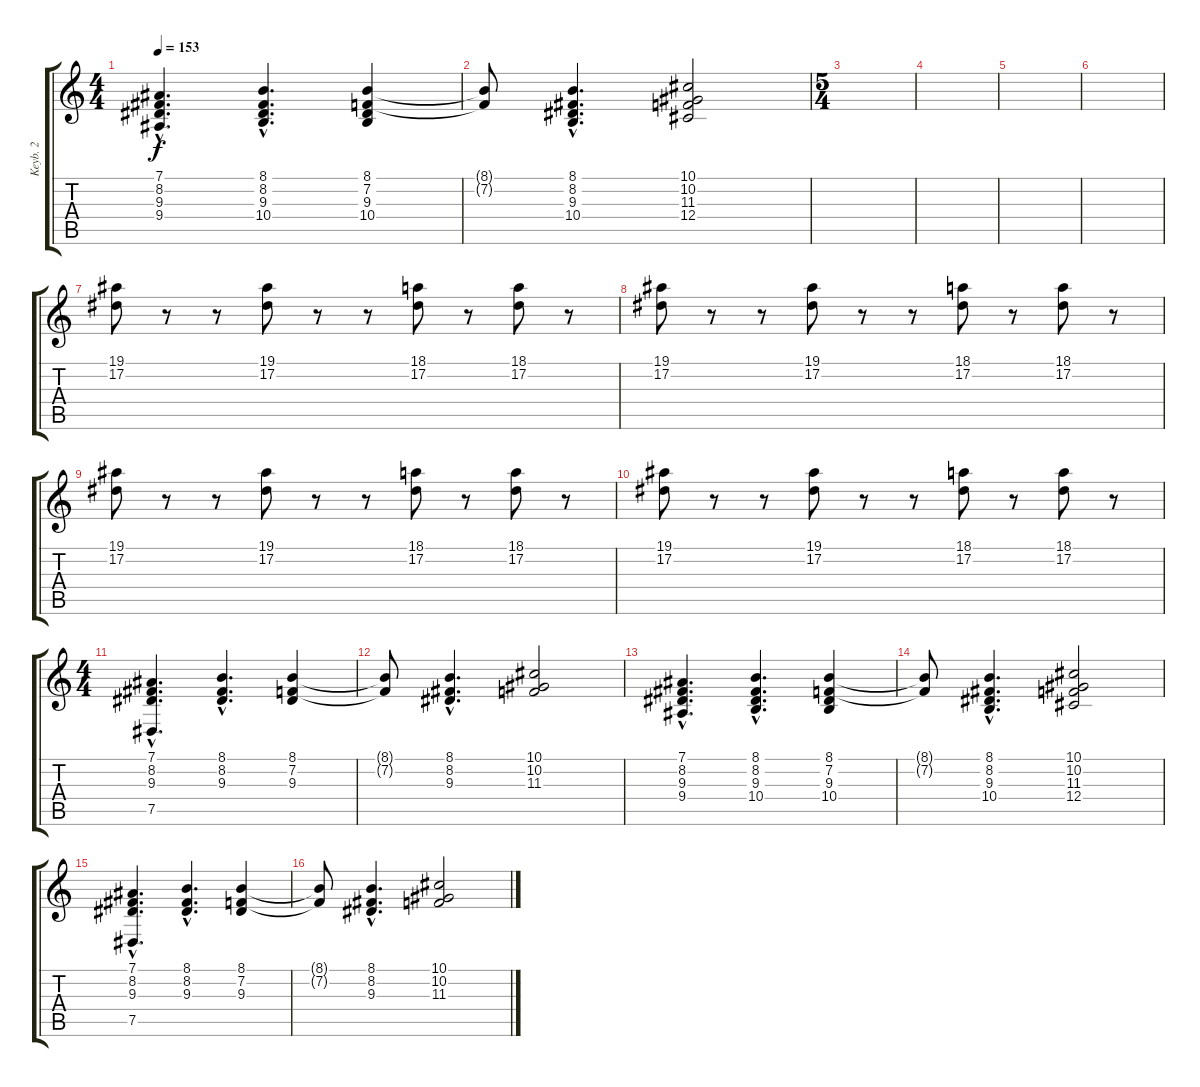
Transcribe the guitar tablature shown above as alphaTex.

\track ("Keyb. 2" "Keyb. 2") {instrument stringensemble1}
\staff {score tabs}
\tuning (Eb4 Bb3 Gb3 Db3 Ab2 Eb2) {hide}
\ts (4 4)
\tempo 153
\clef g2
\ks c
(7.1{hac} 8.2{hac} 9.3{hac} 9.4{hac}).4{d dy f} (8.1{hac} 8.2{hac} 9.3{hac} 10.4{hac}).4{d} (8.1 7.2 9.3 10.4).4 |
(8.1{t} 7.2{t}).8 (8.1{hac} 8.2{hac} 9.3{hac} 10.4{hac}).4{d} (10.1 10.2 11.3 12.4).2 |
\ts (5 4)
|
|
|
|
(19.1 17.2).8 r.8 r.8 (19.1 17.2).8 r.8 r.8 (18.1 17.2).8 r.8 (18.1 17.2).8 r.8 |
(19.1 17.2).8 r.8 r.8 (19.1 17.2).8 r.8 r.8 (18.1 17.2).8 r.8 (18.1 17.2).8 r.8 |
(19.1 17.2).8 r.8 r.8 (19.1 17.2).8 r.8 r.8 (18.1 17.2).8 r.8 (18.1 17.2).8 r.8 |
(19.1 17.2).8 r.8 r.8 (19.1 17.2).8 r.8 r.8 (18.1 17.2).8 r.8 (18.1 17.2).8 r.8 |
\ts (4 4)
(7.1{hac} 8.2{hac} 9.3{hac} 7.5{hac}).4{d} (8.1{hac} 8.2{hac} 9.3{hac}).4{d} (8.1 7.2 9.3).4 |
(8.1{t} 7.2{t}).8 (8.1{hac} 8.2{hac} 9.3{hac}).4{d} (10.1 10.2 11.3).2 |
(7.1{hac} 8.2{hac} 9.3{hac} 9.4{hac}).4{d} (8.1{hac} 8.2{hac} 9.3{hac} 10.4{hac}).4{d} (8.1 7.2 9.3 10.4).4 |
(8.1{t} 7.2{t}).8 (8.1{hac} 8.2{hac} 9.3{hac} 10.4{hac}).4{d} (10.1 10.2 11.3 12.4).2 |
(7.1{hac} 8.2{hac} 9.3{hac} 7.5{hac}).4{d} (8.1{hac} 8.2{hac} 9.3{hac}).4{d} (8.1 7.2 9.3).4 |
(8.1{t} 7.2{t}).8 (8.1{hac} 8.2{hac} 9.3{hac}).4{d} (10.1 10.2 11.3).2
